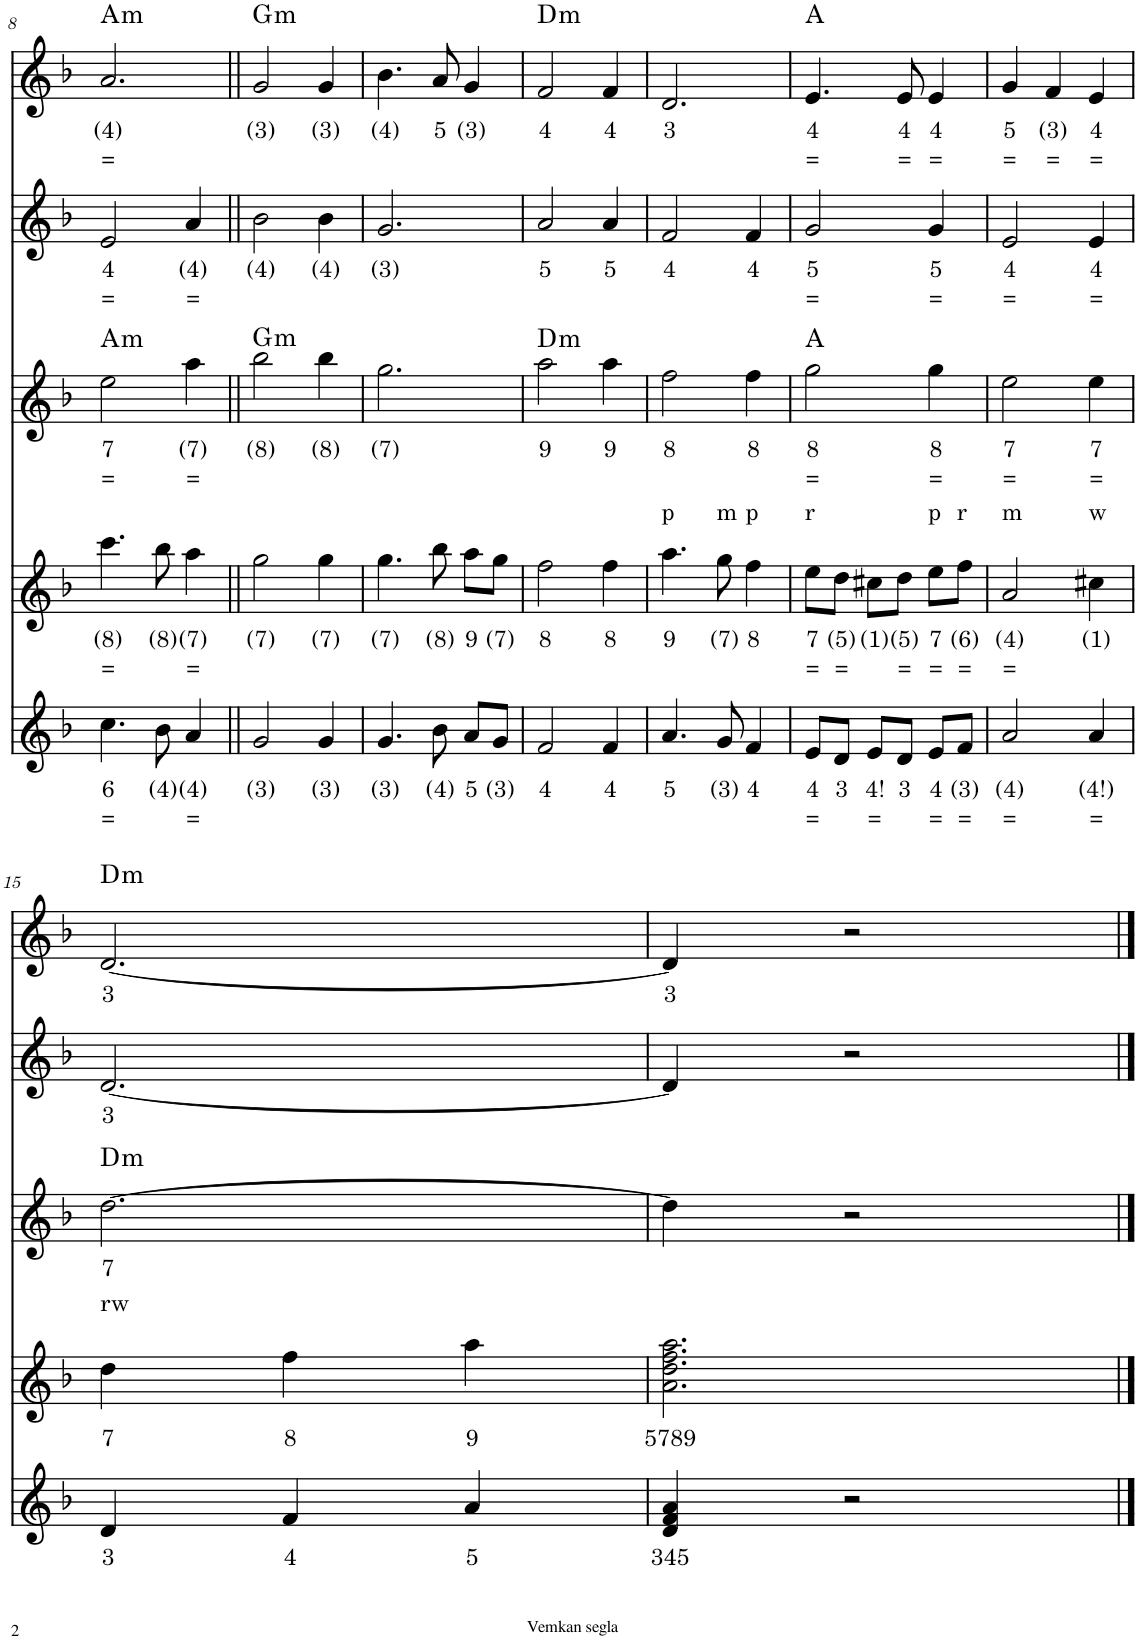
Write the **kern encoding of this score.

**kern	**text	**text	**kern	**text	**text	**kern	**text	**text	**harte	**kern	**text	**text	**kern	**text	**text	**harte
*part5	*part5	*part5	*part4	*part4	*part4	*part3	*part3	*part3	*part3	*part2	*part2	*part2	*part1	*part1	*part1	*part1
*staff5	*staff5	*staff5	*staff4	*staff4	*staff4	*staff3	*staff3	*staff3	*	*staff2	*staff2	*staff2	*staff1	*staff1	*staff1	*
*I"Viool	*	*	*I"Viool	*	*	*I"Stem	*	*	*	*I"Viool	*	*	*I"Viool	*	*	*
!!LO:PB:g=z
*clefG2	*	*	*clefG2	*	*	*clefG2	*	*	*	*clefG2	*	*	*clefG2	*	*	*
*k[b-]	*	*	*k[b-]	*	*	*k[b-]	*	*	*	*k[b-]	*	*	*k[b-]	*	*	*
*M3/4	*	*	*M3/4	*	*	*M3/4	*	*	*	*M3/4	*	*	*M3/4	*	*	*
=8	=8	=8	=8	=8	=8	=8	=8	=8	=8	=8	=8	=8	=8	=8	=8	=8
!	!LO:LY:b	!LO:LY:b	!	!LO:LY:b	!LO:LY:b	!	!LO:LY:b	!LO:LY:b	!LO:H:kt=m	!	!LO:LY:b	!LO:LY:b	!	!LO:LY:b	!LO:LY:b	!LO:H:kt=m
4.cc\	6	=	4.ccc\	(8)	=	2ee\	7	=	A:min	2e/	4	=	2.a/	(4)	=	A:min
!	!LO:LY:b	!	!	!LO:LY:b	!	!	!	!	!	!	!	!	!	!	!	!
8b-\	(4)	.	8bb-\	(8)	.	.	.	.	.	.	.	.	.	.	.	.
!	!LO:LY:b	!LO:LY:b	!	!LO:LY:b	!LO:LY:b	!	!LO:LY:b	!LO:LY:b	!	!	!LO:LY:b	!LO:LY:b	!	!	!	!
4a/	(4)	=	4aa\	(7)	=	4aa\	(7)	=	.	4a/	(4)	=	.	.	.	.
=9||	=9||	=9||	=9||	=9||	=9||	=9||	=9||	=9||	=9||	=9||	=9||	=9||	=9||	=9||	=9||	=9||
!	!LO:LY:b	!	!	!LO:LY:b	!	!	!LO:LY:b	!	!LO:H:kt=m	!	!LO:LY:b	!	!	!LO:LY:b	!	!LO:H:kt=m
2g/	(3)	.	2gg\	(7)	.	2bb-\	(8)	.	G:min	2b-\	(4)	.	2g/	(3)	.	G:min
!	!LO:LY:b	!	!	!LO:LY:b	!	!	!LO:LY:b	!	!	!	!LO:LY:b	!	!	!LO:LY:b	!	!
4g/	(3)	.	4gg\	(7)	.	4bb-\	(8)	.	.	4b-\	(4)	.	4g/	(3)	.	.
=10	=10	=10	=10	=10	=10	=10	=10	=10	=10	=10	=10	=10	=10	=10	=10	=10
!	!LO:LY:b	!	!	!LO:LY:b	!	!	!LO:LY:b	!	!	!	!LO:LY:b	!	!	!LO:LY:b	!	!
4.g/	(3)	.	4.gg\	(7)	.	2.gg\	(7)	.	.	2.g/	(3)	.	4.b-\	(4)	.	.
!	!LO:LY:b	!	!	!LO:LY:b	!	!	!	!	!	!	!	!	!	!LO:LY:b	!	!
8b-\	(4)	.	8bb-\	(8)	.	.	.	.	.	.	.	.	8a/	5	.	.
!	!LO:LY:b	!	!	!LO:LY:b	!	!	!	!	!	!	!	!	!	!LO:LY:b	!	!
8a/L	5	.	8aa\L	9	.	.	.	.	.	.	.	.	4g/	(3)	.	.
!	!LO:LY:b	!	!	!LO:LY:b	!	!	!	!	!	!	!	!	!	!	!	!
8g/J	(3)	.	8gg\J	(7)	.	.	.	.	.	.	.	.	.	.	.	.
=11	=11	=11	=11	=11	=11	=11	=11	=11	=11	=11	=11	=11	=11	=11	=11	=11
!	!LO:LY:b	!	!	!LO:LY:b	!	!	!LO:LY:b	!	!LO:H:kt=m	!	!LO:LY:b	!	!	!LO:LY:b	!	!LO:H:kt=m
2f/	4	.	2ff\	8	.	2aa\	9	.	D:min	2a/	5	.	2f/	4	.	D:min
!	!LO:LY:b	!	!	!LO:LY:b	!	!	!LO:LY:b	!	!	!	!LO:LY:b	!	!	!LO:LY:b	!	!
4f/	4	.	4ff\	8	.	4aa\	9	.	.	4a/	5	.	4f/	4	.	.
=12	=12	=12	=12	=12	=12	=12	=12	=12	=12	=12	=12	=12	=12	=12	=12	=12
!	!	!	!LO:TX:a:t=p	!	!	!	!	!	!	!	!	!	!	!	!	!
!	!LO:LY:b	!	!	!LO:LY:b	!	!	!LO:LY:b	!	!	!	!LO:LY:b	!	!	!LO:LY:b	!	!
4.a/	5	.	4.aa\	9	.	2ff\	8	.	.	2f/	4	.	2.d/	3	.	.
!	!	!	!LO:TX:a:t=m	!	!	!	!	!	!	!	!	!	!	!	!	!
!	!LO:LY:b	!	!	!LO:LY:b	!	!	!	!	!	!	!	!	!	!	!	!
8g/	(3)	.	8gg\	(7)	.	.	.	.	.	.	.	.	.	.	.	.
!	!	!	!LO:TX:a:t=p	!	!	!	!	!	!	!	!	!	!	!	!	!
!	!LO:LY:b	!	!	!LO:LY:b	!	!	!LO:LY:b	!	!	!	!LO:LY:b	!	!	!	!	!
4f/	4	.	4ff\	8	.	4ff\	8	.	.	4f/	4	.	.	.	.	.
=13	=13	=13	=13	=13	=13	=13	=13	=13	=13	=13	=13	=13	=13	=13	=13	=13
!	!	!	!LO:TX:a:t=r	!	!	!	!	!	!	!	!	!	!	!	!	!
!	!LO:LY:b	!LO:LY:b	!	!LO:LY:b	!LO:LY:b	!	!LO:LY:b	!LO:LY:b	!	!	!LO:LY:b	!LO:LY:b	!	!LO:LY:b	!LO:LY:b	!
8e/L	4	=	8ee\L	7	=	2gg\	8	=	A:maj	2g/	5	=	4.e/	4	=	A:maj
!	!LO:LY:b	!	!	!LO:LY:b	!LO:LY:b	!	!	!	!	!	!	!	!	!	!	!
8d/J	3	.	8dd\J	(5)	=	.	.	.	.	.	.	.	.	.	.	.
!	!LO:LY:b	!LO:LY:b	!	!LO:LY:b	!	!	!	!	!	!	!	!	!	!	!	!
8e/L	4!	=	8cc#X\L	(1)	.	.	.	.	.	.	.	.	.	.	.	.
!	!LO:LY:b	!	!	!LO:LY:b	!LO:LY:b	!	!	!	!	!	!	!	!	!LO:LY:b	!LO:LY:b	!
8d/J	3	.	8dd\J	(5)	=	.	.	.	.	.	.	.	8e/	4	=	.
!	!	!	!LO:TX:a:t=p	!	!	!	!	!	!	!	!	!	!	!	!	!
!	!LO:LY:b	!LO:LY:b	!	!LO:LY:b	!LO:LY:b	!	!LO:LY:b	!LO:LY:b	!	!	!LO:LY:b	!LO:LY:b	!	!LO:LY:b	!LO:LY:b	!
8e/L	4	=	8ee\L	7	=	4gg\	8	=	.	4g/	5	=	4e/	4	=	.
!	!	!	!LO:TX:a:t=r	!	!	!	!	!	!	!	!	!	!	!	!	!
!	!LO:LY:b	!LO:LY:b	!	!LO:LY:b	!LO:LY:b	!	!	!	!	!	!	!	!	!	!	!
8f/J	(3)	=	8ff\J	(6)	=	.	.	.	.	.	.	.	.	.	.	.
=14	=14	=14	=14	=14	=14	=14	=14	=14	=14	=14	=14	=14	=14	=14	=14	=14
!	!	!	!LO:TX:a:t=m	!	!	!	!	!	!	!	!	!	!	!	!	!
!	!LO:LY:b	!LO:LY:b	!	!LO:LY:b	!LO:LY:b	!	!LO:LY:b	!LO:LY:b	!	!	!LO:LY:b	!LO:LY:b	!	!LO:LY:b	!LO:LY:b	!
2a/	(4)	=	2a/	(4)	=	2ee\	7	=	.	2e/	4	=	4g/	5	=	.
!	!	!	!	!	!	!	!	!	!	!	!	!	!	!LO:LY:b	!LO:LY:b	!
.	.	.	.	.	.	.	.	.	.	.	.	.	4f/	(3)	=	.
!	!	!	!LO:TX:a:t=w	!	!	!	!	!	!	!	!	!	!	!	!	!
!	!LO:LY:b	!LO:LY:b	!	!LO:LY:b	!	!	!LO:LY:b	!LO:LY:b	!	!	!LO:LY:b	!LO:LY:b	!	!LO:LY:b	!LO:LY:b	!
4a/	(4!)	=	4cc#X\	(1)	.	4ee\	7	=	.	4e/	4	=	4e/	4	=	.
!!LO:LB:g=z
=15	=15	=15	=15	=15	=15	=15	=15	=15	=15	=15	=15	=15	=15	=15	=15	=15
!	!	!	!LO:TX:a:t=rw	!	!	!	!	!	!	!	!	!	!	!	!	!
!	!LO:LY:b	!	!	!LO:LY:b	!	!	!LO:LY:b	!	!LO:H:kt=m	!	!LO:LY:b	!	!	!LO:LY:b	!	!LO:H:kt=m
4d/	3	.	4dd\	7	.	[2.dd\	7	.	D:min	[2.d/	3	.	[2.d/	3	.	D:min
!	!LO:LY:b	!	!	!LO:LY:b	!	!	!	!	!	!	!	!	!	!	!	!
4f/	4	.	4ff\	8	.	.	.	.	.	.	.	.	.	.	.	.
!	!LO:LY:b	!	!	!LO:LY:b	!	!	!	!	!	!	!	!	!	!	!	!
4a/	5	.	4aa\	9	.	.	.	.	.	.	.	.	.	.	.	.
=16	=16	=16	=16	=16	=16	=16	=16	=16	=16	=16	=16	=16	=16	=16	=16	=16
!	!LO:LY:b	!	!	!LO:LY:b	!	!	!	!	!	!	!	!	!	!LO:LY:b	!	!
4d/ 4f/ 4a/	345	.	2.a\ 2.dd\ 2.ff\ 2.aa\	5789	.	4dd\]	.	.	.	4d/]	.	.	4d/]	3	.	.
2r	.	.	.	.	.	2r	.	.	.	2r	.	.	2r	.	.	.
==	==	==	==	==	==	==	==	==	==	==	==	==	==	==	==	==
*-	*-	*-	*-	*-	*-	*-	*-	*-	*-	*-	*-	*-	*-	*-	*-	*-
